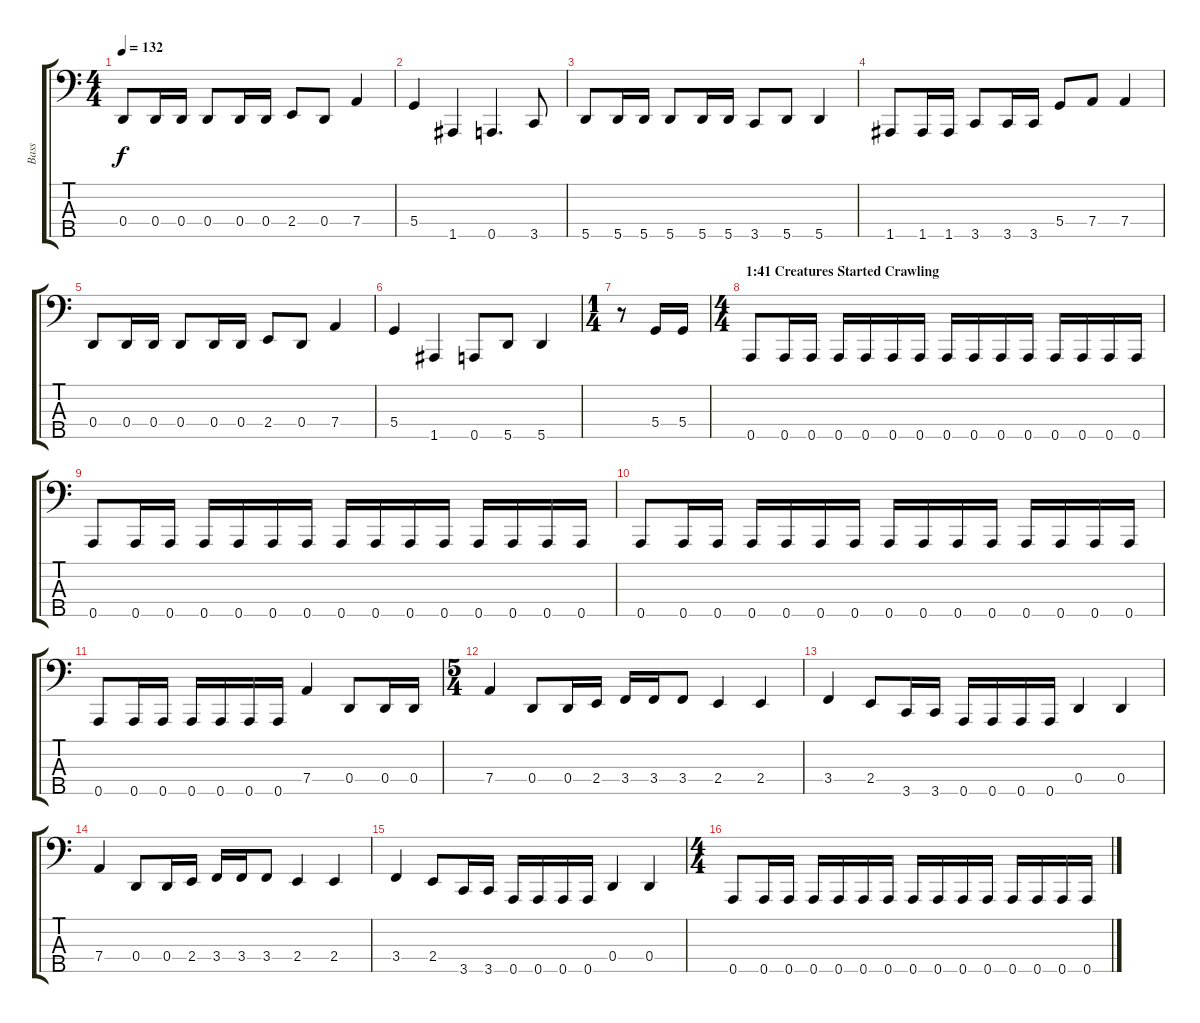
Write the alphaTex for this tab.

\track ("Bass" "Bass") {instrument electricbassfinger}
\staff {score tabs}
\tuning (F2 C2 G1 D1 A0) {hide}
\ts (4 4)
\tempo 132
\clef f4
\ks c
0.4.8{dy f} 0.4.16 0.4.16 0.4.8 0.4.16 0.4.16 2.4.8 0.4.8 7.4.4 |
5.4.4 1.5.4 0.5.4{d} 3.5.8 |
5.5.8 5.5.16 5.5.16 5.5.8 5.5.16 5.5.16 3.5.8 5.5.8 5.5.4 |
1.5.8 1.5.16 1.5.16 3.5.8 3.5.16 3.5.16 5.4.8 7.4.8 7.4.4 |
0.4.8 0.4.16 0.4.16 0.4.8 0.4.16 0.4.16 2.4.8 0.4.8 7.4.4 |
5.4.4 1.5.4 0.5.8 5.5.8 5.5.4 |
\ts (1 4)
r.8 5.4.16 5.4.16 |
\ts (4 4)
\section ("" "1:41 Creatures Started Crawling")
0.5.8 0.5.16 0.5.16 0.5.16 0.5.16 0.5.16 0.5.16 0.5.16 0.5.16 0.5.16 0.5.16 0.5.16 0.5.16 0.5.16 0.5.16 |
0.5.8 0.5.16 0.5.16 0.5.16 0.5.16 0.5.16 0.5.16 0.5.16 0.5.16 0.5.16 0.5.16 0.5.16 0.5.16 0.5.16 0.5.16 |
0.5.8 0.5.16 0.5.16 0.5.16 0.5.16 0.5.16 0.5.16 0.5.16 0.5.16 0.5.16 0.5.16 0.5.16 0.5.16 0.5.16 0.5.16 |
0.5.8 0.5.16 0.5.16 0.5.16 0.5.16 0.5.16 0.5.16 7.4.4 0.4.8 0.4.16 0.4.16 |
\ts (5 4)
7.4.4 0.4.8 0.4.16 2.4.16 3.4.16 3.4.16 3.4.8 2.4.4 2.4.4 |
3.4.4 2.4.8 3.5.16 3.5.16 0.5.16 0.5.16 0.5.16 0.5.16 0.4.4 0.4.4 |
7.4.4 0.4.8 0.4.16 2.4.16 3.4.16 3.4.16 3.4.8 2.4.4 2.4.4 |
3.4.4 2.4.8 3.5.16 3.5.16 0.5.16 0.5.16 0.5.16 0.5.16 0.4.4 0.4.4 |
\ts (4 4)
0.5.8 0.5.16 0.5.16 0.5.16 0.5.16 0.5.16 0.5.16 0.5.16 0.5.16 0.5.16 0.5.16 0.5.16 0.5.16 0.5.16 0.5.16
